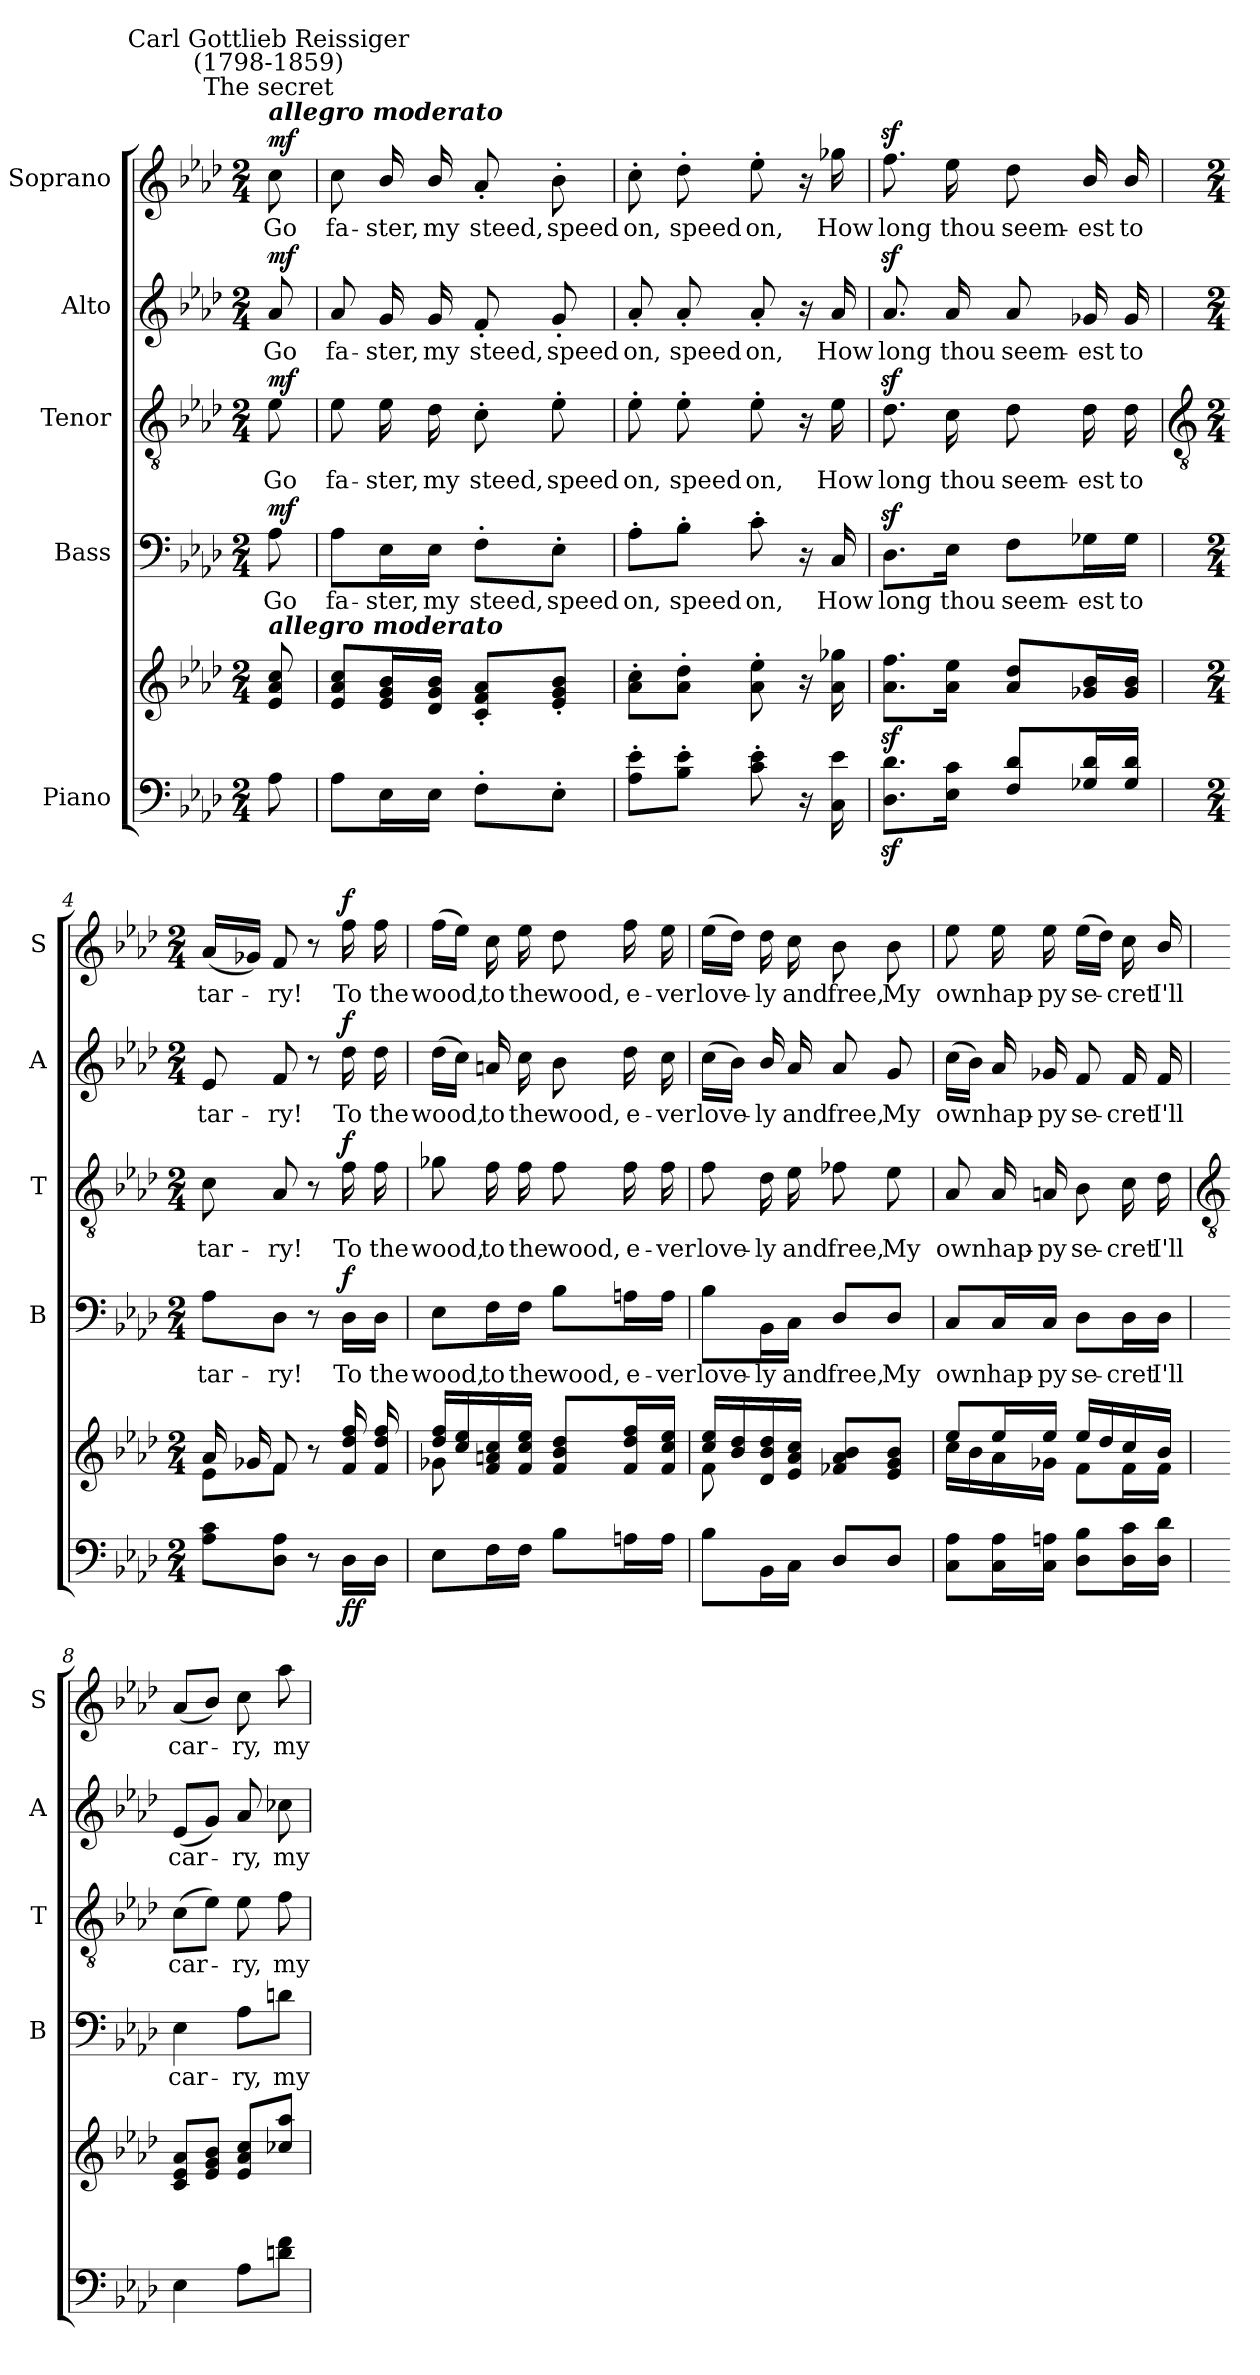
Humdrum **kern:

**kern	**kern	**dynam	**kern	**text	**dynam	**kern	**text	**dynam	**kern	**text	**dynam	**kern	**text	**dynam
*part5	*part5	*part5	*part4	*part4	*part4	*part3	*part3	*part3	*part2	*part2	*part2	*part1	*part1	*part1
*staff6	*staff5	*staff5/6	*staff4	*staff4	*staff4	*staff3	*staff3	*staff3	*staff2	*staff2	*staff2	*staff1	*staff1	*staff1
*I"Piano	*	*	*I"Bass	*	*	*I"Tenor	*	*	*I"Alto	*	*	*I"Soprano	*	*
*	*	*	*I'B	*	*	*I'T	*	*	*I'A	*	*	*I'S	*	*
*clefF4	*clefG2	*	*clefF4	*	*	*clefGv2	*	*	*clefG2	*	*	*clefG2	*	*
*k[b-e-a-d-]	*k[b-e-a-d-]	*	*k[b-e-a-d-]	*	*	*k[b-e-a-d-]	*	*	*k[b-e-a-d-]	*	*	*k[b-e-a-d-]	*	*
*A-:	*A-:	*	*A-:	*	*	*A-:	*	*	*A-:	*	*	*A-:	*	*
*M2/4	*M2/4	*	*M2/4	*	*	*M2/4	*	*	*M2/4	*	*	*M2/4	*	*
*MM69	*MM69	*	*MM69	*	*	*MM69	*	*	*MM69	*	*	*MM69	*	*
=	=	=	=	=	=	=	=	=	=	=	=	=	=	=
!	!	!	!	!	!	!	!	!	!	!	!	!LO:TX:a:Bi:t=allegro moderato	!	!
!	!	!	!	!	!	!	!	!	!	!	!	!LO:TX:a:cj:t=The secret	!	!
!	!	!	!	!	!	!	!	!	!	!	!	!LO:TX:a:cj:t=Carl Gottlieb Reissiger\n(1798-1859)	!	!
!	!LO:TX:a:Bi:t=allegro moderato	!	!	!	!	!	!	!	!	!	!	!	!	!
!	!	!LO:DY:b=2	!	!LO:LY:b	!	!	!LO:LY:b	!	!	!LO:LY:b	!	!	!LO:LY:b	!
!	!	!LO:DY:n=1:b	!	!	!LO:DY:b	!	!	!LO:DY:b	!	!	!LO:DY:b	!	!	!LO:DY:b
8A-	8e- 8a- 8cc	mf mf	8A-	Go	mf	8e-	Go	mf	8a-	Go	mf	8cc	Go	mf
=1	=1	=1	=1	=1	=1	=1	=1	=1	=1	=1	=1	=1	=1	=1
!	!	!	!	!LO:LY:b	!	!	!LO:LY:b	!	!	!LO:LY:b	!	!	!LO:LY:b	!
8A-L	8e- 8a- 8ccL	.	8A-\L	fa-	.	8e-	fa-	.	8a-	fa-	.	8cc	fa-	.
!	!	!	!	!LO:LY:b	!	!	!LO:LY:b	!	!	!LO:LY:b	!	!	!LO:LY:b	!
16E-L	16e- 16g 16b-L	.	16E-\L	-ster,	.	16e-	-ster,	.	16g	-ster,	.	16b-/	-ster,	.
!	!	!	!	!LO:LY:b	!	!	!LO:LY:b	!	!	!LO:LY:b	!	!	!LO:LY:b	!
16E-JJ	16d- 16g 16b-JJ	.	16E-\JJ	my	.	16d-	my	.	16g	my	.	16b-/	my	.
!	!	!	!	!LO:LY:b	!	!	!LO:LY:b	!	!	!LO:LY:b	!	!	!LO:LY:b	!
8F'L	8c' 8f' 8a-'L	.	8F'\L	steed,	.	8c'	steed,	.	8f'	steed,	.	8a-'	steed,	.
!	!	!	!	!LO:LY:b	!	!	!LO:LY:b	!	!	!LO:LY:b	!	!	!LO:LY:b	!
8E-'J	8e-' 8g' 8b-'J	.	8E-'\J	speed	.	8e-'	speed	.	8g'	speed	.	8b-'	speed	.
=2	=2	=2	=2	=2	=2	=2	=2	=2	=2	=2	=2	=2	=2	=2
!	!	!	!	!LO:LY:b	!	!	!LO:LY:b	!	!	!LO:LY:b	!	!	!LO:LY:b	!
8A-' 8e-'L	8a-' 8cc'L	.	8A-'\L	on,	.	8e-'	on,	.	8a-'	on,	.	8cc'	on,	.
!	!	!	!	!LO:LY:b	!	!	!LO:LY:b	!	!	!LO:LY:b	!	!	!LO:LY:b	!
8B-' 8e-'J	8a-' 8dd-'J	.	8B-'\J	speed	.	8e-'	speed	.	8a-'	speed	.	8dd-'	speed	.
!	!	!	!	!LO:LY:b	!	!	!LO:LY:b	!	!	!LO:LY:b	!	!	!LO:LY:b	!
8c' 8e-'	8a-' 8ee-'	.	8c'	on,	.	8e-'	on,	.	8a-'	on,	.	8ee-'	on,	.
16r	16r	.	16r	.	.	16r	.	.	16r	.	.	16r	.	.
!	!	!	!	!LO:LY:b	!	!	!LO:LY:b	!	!	!LO:LY:b	!	!	!LO:LY:b	!
16C 16e-	16a- 16gg-X	.	16C	How	.	16e-	How	.	16a-	How	.	16gg-X	How	.
=3	=3	=3	=3	=3	=3	=3	=3	=3	=3	=3	=3	=3	=3	=3
!	!	!	!	!LO:LY:b	!	!	!LO:LY:b	!	!	!LO:LY:b	!	!	!LO:LY:b	!
8.D-z< 8.d-z<L	8.a-z< 8.ffz<L	.	8.D-z<\L	long	.	8.d-z<	long	.	8.a-z<	long	.	8.ffz<	long	.
!	!	!	!	!LO:LY:b	!	!	!LO:LY:b	!	!	!LO:LY:b	!	!	!LO:LY:b	!
16E- 16cJ	16a- 16ee-J	.	16E-\Jk	thou	.	16c	thou	.	16a-	thou	.	16ee-	thou	.
!	!	!	!	!LO:LY:b	!	!	!LO:LY:b	!	!	!LO:LY:b	!	!	!LO:LY:b	!
8F 8d-L	8a- 8dd-L	.	8F\L	seem-	.	8d-	seem-	.	8a-	seem-	.	8dd-	seem-	.
!	!	!	!	!LO:LY:b	!	!	!LO:LY:b	!	!	!LO:LY:b	!	!	!LO:LY:b	!
16G-X/ 16d-/L	16g-X/ 16b-/L	.	16G-X\L	-est	.	16d-\	-est	.	16g-X/	-est	.	16b-/	-est	.
!	!	!	!	!LO:LY:b	!	!	!LO:LY:b	!	!	!LO:LY:b	!	!	!LO:LY:b	!
16G-/ 16d-/JJ	16g-/ 16b-/JJ	.	16G-\JJ	to	.	16d-\	to	.	16g-/	to	.	16b-/	to	.
!!LO:LB:g=z
=4	=4	=4	=4	=4	=4	=4	=4	=4	=4	=4	=4	=4	=4	=4
*	*	*	*	*	*	*clefGv2	*	*	*	*	*	*	*	*
*M2/4	*M2/4	*	*M2/4	*	*	*M2/4	*	*	*M2/4	*	*	*M2/4	*	*
*	*^	*	*	*	*	*	*	*	*	*	*	*	*	*
!	!	!	!	!	!LO:LY:b	!	!	!LO:LY:b	!	!	!LO:LY:b	!	!	!LO:LY:b	!
8A- 8cL	16a-/LL	8e-\L	.	8A-\L	tar-	.	8c	tar-	.	8e-	tar-	.	(<16a-LL	tar-	.
.	16g-X/	.	.	.	.	.	.	.	.	.	.	.	16g-XJJ)	.	.
!	!	!	!	!	!LO:LY:b	!	!	!LO:LY:b	!	!	!LO:LY:b	!	!	!LO:LY:b	!
8D- 8A-J	8f/J	8f\J	.	8D-\J	-ry!	.	8A-	-ry!	.	8f	-ry!	.	8f	ry!	.
8r	8r	4ryy	.	8r	.	.	8r	.	.	8r	.	.	8r	.	.
!	!	!	!LO:DY:b=2	!	!LO:LY:b	!	!	!LO:LY:b	!	!	!LO:LY:b	!	!	!LO:LY:b	!
!	!	!	!LO:DY:n=1:b	!	!	!LO:DY:b	!	!	!LO:DY:b	!	!	!LO:DY:b	!	!	!LO:DY:b
16D-LL	16f/ 16dd-/ 16ff/LL	.	f f	16D-\LL	To	f	16f	To	f	16dd-	To	f	16ff	To	f
!	!	!	!	!	!LO:LY:b	!	!	!LO:LY:b	!	!	!LO:LY:b	!	!	!LO:LY:b	!
16D-JJ	16f/ 16dd-/ 16ff/JJ	.	.	16D-\JJ	the	.	16f	the	.	16dd-	the	.	16ff	the	.
=5	=5	=5	=5	=5	=5	=5	=5	=5	=5	=5	=5	=5	=5	=5	=5
!	!	!	!	!	!LO:LY:b	!	!	!LO:LY:b	!	!	!LO:LY:b	!	!	!LO:LY:b	!
8E-L	16dd-/ 16ff/LL	8g-X\	.	8E-\L	wood,	.	8g-X	wood,	.	(>16dd-LL	wood,	.	(>16ffLL	wood,	.
.	16cc/ 16ee-/	.	.	.	.	.	.	.	.	16ccJJ)	.	.	16ee-JJ)	.	.
!	!	!	!	!	!LO:LY:b	!	!	!LO:LY:b	!	!	!LO:LY:b	!	!	!LO:LY:b	!
16FL	16f/ 16an/ 16cc/	8ryy	.	16F\L	to	.	16f	to	.	16an	to	.	16cc	to	.
!	!	!	!	!	!LO:LY:b	!	!	!LO:LY:b	!	!	!LO:LY:b	!	!	!LO:LY:b	!
16FJJ	16f/ 16cc/ 16ee-/JJ	.	.	16F\JJ	the	.	16f	the	.	16cc	the	.	16ee-	the	.
!	!	!	!	!	!LO:LY:b	!	!	!LO:LY:b	!	!	!LO:LY:b	!	!	!LO:LY:b	!
8B-L	8f/ 8b-/ 8dd-/L	4ryy	.	8B-\L	wood,	.	8f	wood,	.	8b-	wood,	.	8dd-	wood,	.
!	!	!	!	!	!LO:LY:b	!	!	!LO:LY:b	!	!	!LO:LY:b	!	!	!LO:LY:b	!
16AnL	16f/ 16dd-/ 16ff/L	.	.	16An\L	e-	.	16f	e-	.	16dd-	e-	.	16ff	e-	.
!	!	!	!	!	!LO:LY:b	!	!	!LO:LY:b	!	!	!LO:LY:b	!	!	!LO:LY:b	!
16AJJ	16f/ 16cc/ 16ee-/JJ	.	.	16A\JJ	-ver	.	16f	-ver	.	16cc	-ver	.	16ee-	-ver	.
=6	=6	=6	=6	=6	=6	=6	=6	=6	=6	=6	=6	=6	=6	=6	=6
!	!	!	!	!	!LO:LY:b	!	!	!LO:LY:b	!	!	!LO:LY:b	!	!	!LO:LY:b	!
8B-L	16cc/ 16ee-/LL	8f\	.	8B-\L	love-	.	8f	love-	.	(>16ccLL	love-	.	(>16ee-LL	love-	.
.	16b-/ 16dd-/	.	.	.	.	.	.	.	.	16b-JJ)	.	.	16dd-JJ)	.	.
!	!	!	!	!	!LO:LY:b	!	!	!LO:LY:b	!	!	!LO:LY:b	!	!	!LO:LY:b	!
16BB-L	16d-/ 16b-/ 16dd-/	4ryy	.	16BB-\L	-ly	.	16d-	-ly	.	16b-/	ly	.	16dd-	ly	.
!	!	!	!	!	!LO:LY:b	!	!	!LO:LY:b	!	!	!LO:LY:b	!	!	!LO:LY:b	!
16CJJ	16e-/ 16a-/ 16cc/JJ	.	.	16C\JJ	and	.	16e-	and	.	16a-	and	.	16cc	and	.
!	!	!	!	!	!LO:LY:b	!	!	!LO:LY:b	!	!	!LO:LY:b	!	!	!LO:LY:b	!
8D-/L	8f-X/ 8a-/ 8b-/L	.	.	8D-/L	free,	.	8f-X	free,	.	8a-	free,	.	8b-	free,	.
!	!	!	!	!	!LO:LY:b	!	!	!LO:LY:b	!	!	!LO:LY:b	!	!	!LO:LY:b	!
8D-/J	8e-/ 8g/ 8b-/J	16ryy	.	8D-/J	My	.	8e-	My	.	8g	My	.	8b-	My	.
.	.	16ryy	.	.	.	.	.	.	.	.	.	.	.	.	.
=7	=7	=7	=7	=7	=7	=7	=7	=7	=7	=7	=7	=7	=7	=7	=7
!	!	!	!	!	!LO:LY:b	!	!	!LO:LY:b	!	!	!LO:LY:b	!	!	!LO:LY:b	!
8C 8A-L	8ee-/L	16cc\LL	.	8C/L	own	.	8A-	own	.	(>16ccLL	own	.	8ee-	own	.
.	.	16b-\	.	.	.	.	.	.	.	16b-JJ)	.	.	.	.	.
!	!	!	!	!	!LO:LY:b	!	!	!LO:LY:b	!	!	!LO:LY:b	!	!	!LO:LY:b	!
16C 16A-L	16ee-/L	16a-\	.	16C/L	hap-	.	16A-	hap-	.	16a-	hap-	.	16ee-	hap-	.
!	!	!	!	!	!LO:LY:b	!	!	!LO:LY:b	!	!	!LO:LY:b	!	!	!LO:LY:b	!
16C 16AnJJ	16ee-/JJ	16g-X\JJ	.	16C/JJ	-py	.	16An	-py	.	16g-X	-py	.	16ee-	-py	.
!	!	!	!	!	!LO:LY:b	!	!	!LO:LY:b	!	!	!LO:LY:b	!	!	!LO:LY:b	!
8D- 8B-L	16ee-/LL	8f\L	.	8D-\L	se-	.	8B-	se-	.	8f	se-	.	(>16ee-LL	se-	.
.	16dd-/	.	.	.	.	.	.	.	.	.	.	.	16dd-JJ)	.	.
!	!	!	!	!	!LO:LY:b	!	!	!LO:LY:b	!	!	!LO:LY:b	!	!	!LO:LY:b	!
16D- 16cL	16cc/	16f\L	.	16D-\L	-cret	.	16c	-cret	.	16f	-cret	.	16cc	cret	.
!	!	!	!	!	!LO:LY:b	!	!	!LO:LY:b	!	!	!LO:LY:b	!	!	!LO:LY:b	!
16D- 16d-JJ	16b-/JJ	16f\JJ	.	16D-\JJ	I'll	.	16d-	I'll	.	16f	I'll	.	16b-/	I'll	.
!!LO:LB:g=z
=8	=8	=8	=8	=8	=8	=8	=8	=8	=8	=8	=8	=8	=8	=8	=8
*	*	*	*	*	*	*	*clefGv2	*	*	*	*	*	*	*	*
!LO:N:vis=1	!	!	!	!	!LO:LY:b	!	!	!LO:LY:b	!	!	!LO:LY:b	!	!	!LO:LY:b	!
*^	*	*	*	*	*	*	*	*	*	*	*	*	*	*	*
2ryy	4E-\	8c/ 8e-/ 8a-/L	2ryy	.	4E-	car-	.	(>8cL	car-	.	(<8e-L	car-	.	(<8a-L	car-	.
.	.	8e-/ 8g/ 8b-/J	.	.	.	.	.	8e-J)	.	.	8gJ)	.	.	8b-J)	.	.
!	!	!	!	!	!	!LO:LY:b	!	!	!LO:LY:b	!	!	!LO:LY:b	!	!	!LO:LY:b	!
.	8A-\L	8e-/ 8a-/ 8cc/L	.	.	8A-\L	-ry,	.	8e-	ry,	.	8a-	ry,	.	8cc	ry,	.
!	!	!	!	!	!	!LO:LY:b	!	!	!LO:LY:b	!	!	!LO:LY:b	!	!	!LO:LY:b	!
.	8dn\ 8f\J	8cc-X/ 8aa-/J	.	.	8dn\J	my	.	8f	my	.	8cc-X	my	.	8aa-	my	.
*v	*v	*	*	*	*	*	*	*	*	*	*	*	*	*	*	*
*	*v	*v	*	*	*	*	*	*	*	*	*	*	*	*	*
=	=	=	=	=	=	=	=	=	=	=	=	=	=	=
*-	*-	*-	*-	*-	*-	*-	*-	*-	*-	*-	*-	*-	*-	*-
